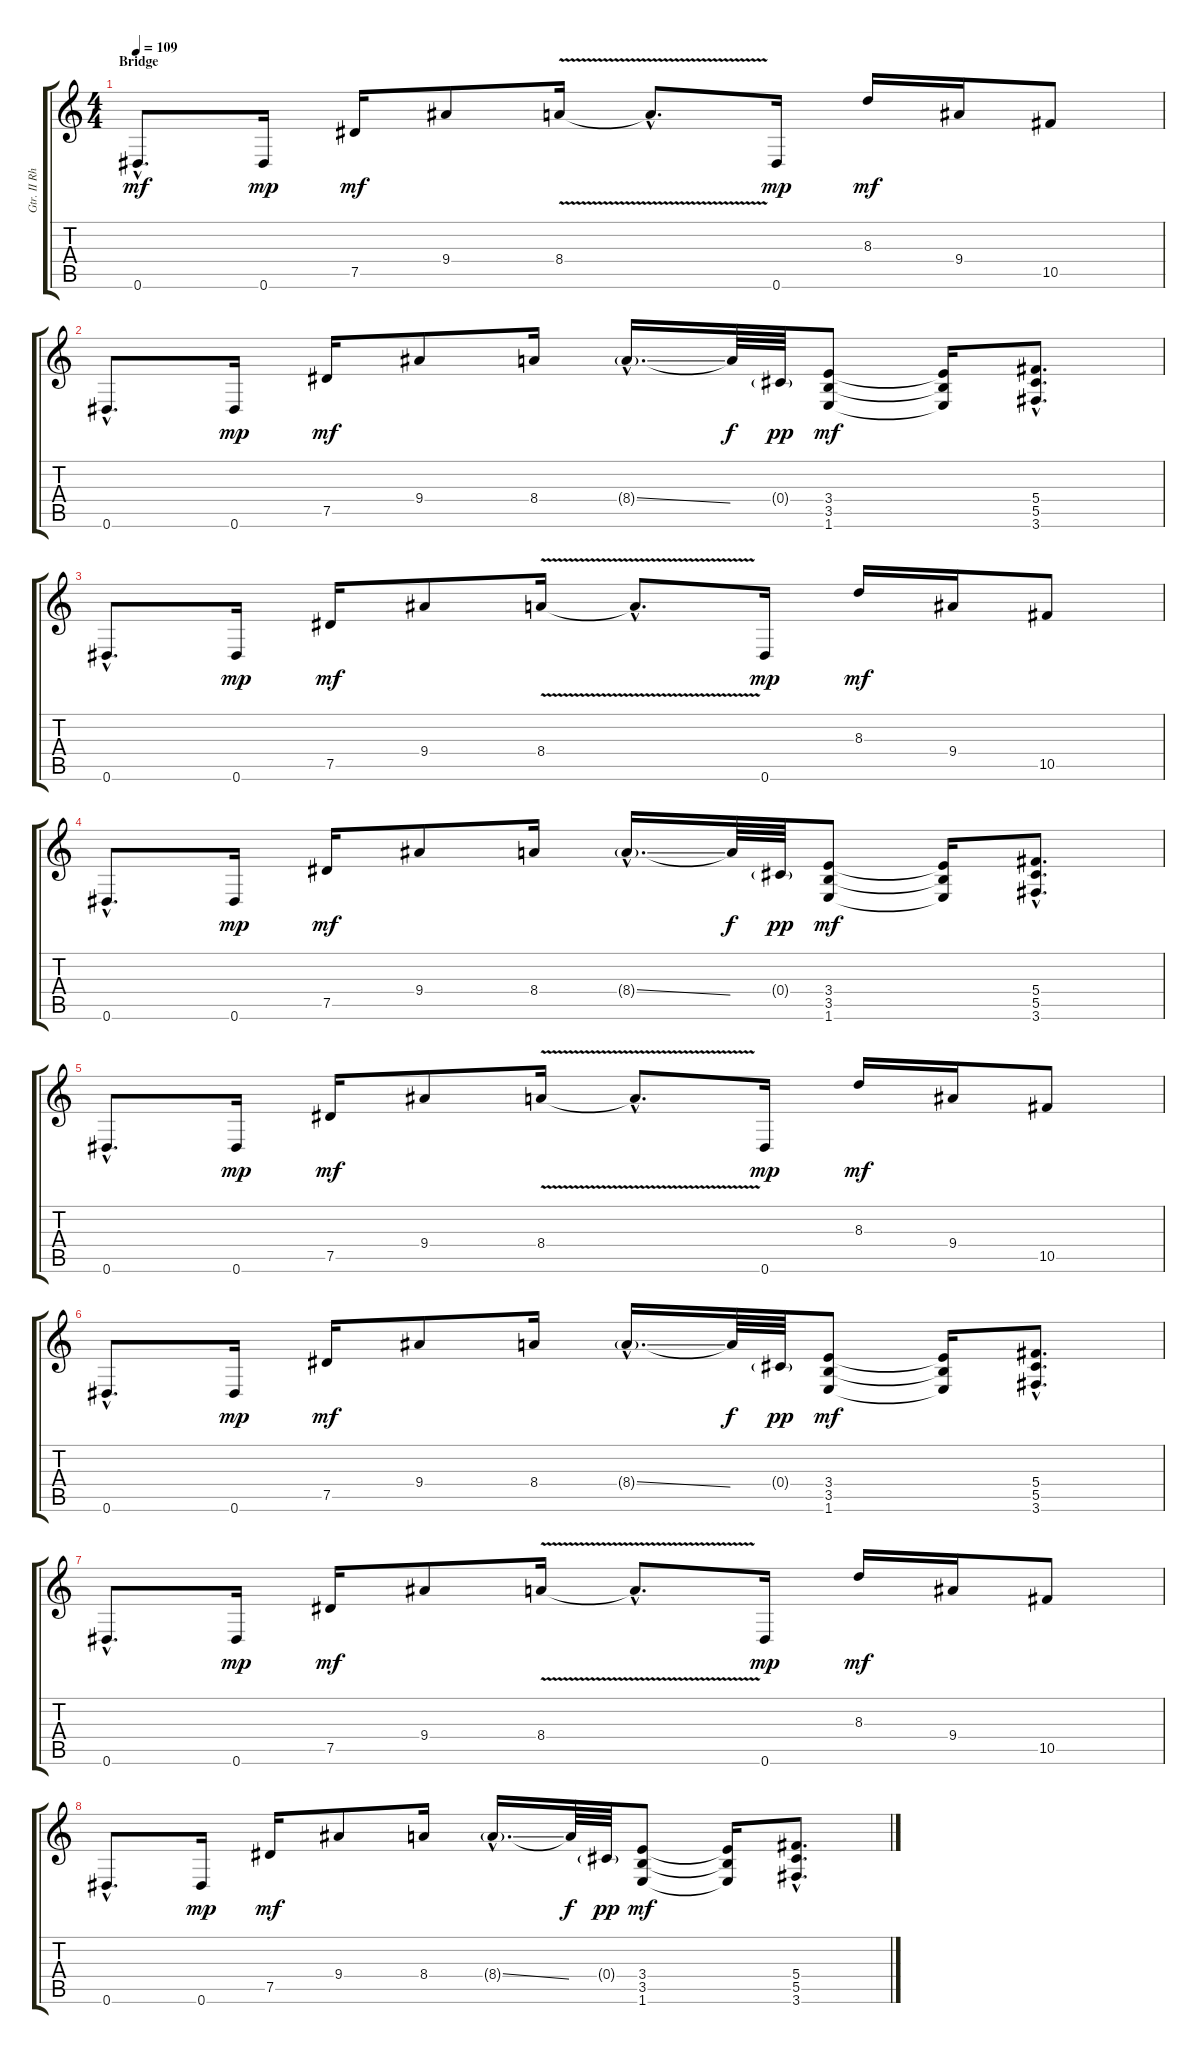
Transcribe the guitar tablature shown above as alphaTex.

\track ("Gtr. II Rhytm" "Gtr. II Rh") {instrument overdrivenguitar}
\staff {score tabs}
\tuning (Eb4 Bb3 Gb3 Db3 Ab2 Eb2) {hide}
\ts (4 4)
\section ("" "Bridge")
\tempo 109
\clef g2
\ks c
0.6{hac}.8{d dy mf} 0.6.16{dy mp} 7.5.16{dy mf} 9.4.8 8.4{v}.16 8.4{hac t}.8{d} 0.6.16{dy mp} 8.3.16{dy mf} 9.4.16 10.5.8 |
0.6{hac}.8{d} 0.6.16{dy mp} 7.5.16{dy mf} 9.4.8 8.4.16 8.4{ss g hac}.16{d} 8.4{t}.64{dy f} 0.4{g}.64{dy pp} (3.4 3.5 1.6).8{dy mf} (3.4{t} 3.5{t} 1.6{t}).16 (5.4{hac} 5.5{hac} 3.6{hac}).8{d} |
0.6{hac}.8{d} 0.6.16{dy mp} 7.5.16{dy mf} 9.4.8 8.4{v}.16 8.4{hac t}.8{d} 0.6.16{dy mp} 8.3.16{dy mf} 9.4.16 10.5.8 |
0.6{hac}.8{d} 0.6.16{dy mp} 7.5.16{dy mf} 9.4.8 8.4.16 8.4{ss g hac}.16{d} 8.4{t}.64{dy f} 0.4{g}.64{dy pp} (3.4 3.5 1.6).8{dy mf} (3.4{t} 3.5{t} 1.6{t}).16 (5.4{hac} 5.5{hac} 3.6{hac}).8{d} |
0.6{hac}.8{d} 0.6.16{dy mp} 7.5.16{dy mf} 9.4.8 8.4{v}.16 8.4{hac t}.8{d} 0.6.16{dy mp} 8.3.16{dy mf} 9.4.16 10.5.8 |
0.6{hac}.8{d} 0.6.16{dy mp} 7.5.16{dy mf} 9.4.8 8.4.16 8.4{ss g hac}.16{d} 8.4{t}.64{dy f} 0.4{g}.64{dy pp} (3.4 3.5 1.6).8{dy mf} (3.4{t} 3.5{t} 1.6{t}).16 (5.4{hac} 5.5{hac} 3.6{hac}).8{d} |
0.6{hac}.8{d} 0.6.16{dy mp} 7.5.16{dy mf} 9.4.8 8.4{v}.16 8.4{hac t}.8{d} 0.6.16{dy mp} 8.3.16{dy mf} 9.4.16 10.5.8 |
0.6{hac}.8{d} 0.6.16{dy mp} 7.5.16{dy mf} 9.4.8 8.4.16 8.4{ss g hac}.16{d} 8.4{t}.64{dy f} 0.4{g}.64{dy pp} (3.4 3.5 1.6).8{dy mf} (3.4{t} 3.5{t} 1.6{t}).16 (5.4{hac} 5.5{hac} 3.6{hac}).8{d}
